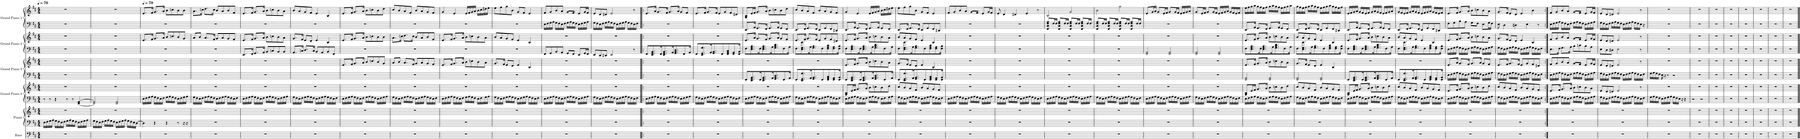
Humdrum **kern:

**kern	**kern	**kern	**kern	**kern	**kern	**kern	**kern	**kern	**kern	**kern
*part6	*part5	*part5	*part4	*part4	*part3	*part3	*part2	*part2	*part1	*part1
*staff11	*staff10	*staff9	*staff8	*staff7	*staff6	*staff5	*staff4	*staff3	*staff2	*staff1
*I"Bass	*I"Piano	*	*I"Grand Piano 4	*	*I"Grand Piano 3	*	*I"Grand Piano 2	*	*I"Grand Piano 1	*
*I'B.	*I'Pno.	*	*I'Pno. 4	*	*I'Pno. 3	*	*I'Pno. 2	*	*I'Pno. 1	*
*clefF4	*clefF4	*clefG2	*clefF4	*clefG2	*clefF4	*clefG2	*clefF4	*clefG2	*clefF4	*clefG2
*k[f#c#]	*k[f#c#]	*k[f#c#]	*k[f#c#]	*k[f#c#]	*k[f#c#]	*k[f#c#]	*k[f#c#]	*k[f#c#]	*k[f#c#]	*k[f#c#]
*M4/4	*M4/4	*M4/4	*M4/4	*M4/4	*M4/4	*M4/4	*M4/4	*M4/4	*M4/4	*M4/4
*MM70	*MM70	*MM70	*MM70	*MM70	*MM70	*MM70	*MM70	*MM70	*MM70	*MM70
=1	=1	=1	=1	=1	=1	=1	=1	=1	=1	=1
1r	16E\LL	1r	8r	1r	1r	1r	1r	1r	1r	1r
.	16F#\	.	.	.	.	.	.	.	.	.
.	16G\	.	8r	.	.	.	.	.	.	.
.	16A\JJ	.	.	.	.	.	.	.	.	.
.	16G\LL	.	4r	.	.	.	.	.	.	.
.	16F#\	.	.	.	.	.	.	.	.	.
.	16E\	.	.	.	.	.	.	.	.	.
.	16F#\JJ	.	.	.	.	.	.	.	.	.
.	16G\LL	.	8r	.	.	.	.	.	.	.
.	16A\	.	.	.	.	.	.	.	.	.
.	16G\	.	8r	.	.	.	.	.	.	.
.	16F#\JJ	.	.	.	.	.	.	.	.	.
.	16E\LL	.	[4FF#/ [4AA/	.	.	.	.	.	.	.
.	16F#\	.	.	.	.	.	.	.	.	.
.	16G\	.	.	.	.	.	.	.	.	.
.	16A\JJ	.	.	.	.	.	.	.	.	.
=2	=2	=2	=2	=2	=2	=2	=2	=2	=2	=2
1r	16G\LL	1r	2FF#/] 2AA/]	1r	1r	1r	1r	1r	1r	1r
.	16F#\	.	.	.	.	.	.	.	.	.
.	16E\	.	.	.	.	.	.	.	.	.
.	16F#\JJ	.	.	.	.	.	.	.	.	.
.	16G\LL	.	.	.	.	.	.	.	.	.
.	16A\	.	.	.	.	.	.	.	.	.
.	16G\	.	.	.	.	.	.	.	.	.
.	16F#\JJ	.	.	.	.	.	.	.	.	.
.	16E\LL	.	2FF#/ 2AA/	.	.	.	.	.	.	.
.	16F#\	.	.	.	.	.	.	.	.	.
.	16G\	.	.	.	.	.	.	.	.	.
.	16A\JJ	.	.	.	.	.	.	.	.	.
.	16G\LL	.	.	.	.	.	.	.	.	.
.	16F#\	.	.	.	.	.	.	.	.	.
.	16E\	.	.	.	.	.	.	.	.	.
.	[16D\JJ	.	.	.	.	.	.	.	.	.
=3	=3	=3	=3	=3	=3	=3	=3	=3	=3	=3
*	*	*	*	*	*	*	*	*	*	*MM70
1r	4D\]	1r	16E\LL	1r	1r	1r	1r	8.e/L	1r	8.e/L
.	.	.	16F#\	.	.	.	.	.	.	.
.	.	.	16G\	.	.	.	.	.	.	.
.	.	.	16A\JJ	.	.	.	.	16f#/Jk	.	16f#/Jk
.	4r	.	16G\LL	.	.	.	.	8.g/L	.	8.g/L
.	.	.	16F#\	.	.	.	.	.	.	.
.	.	.	16E\	.	.	.	.	.	.	.
.	.	.	16F#\JJ	.	.	.	.	16a/Jk	.	16a/Jk
.	4r	.	16G\LL	.	.	.	.	8b/L	.	8b\L
.	.	.	16A\	.	.	.	.	.	.	.
.	.	.	16G\	.	.	.	.	8ccn/	.	8ccn\
.	.	.	16F#\JJ	.	.	.	.	.	.	.
.	8r	.	16E\LL	.	.	.	.	8b/	.	8b\
.	.	.	16F#\	.	.	.	.	.	.	.
.	16r	.	16G\	.	.	.	.	8g/J	.	8b\J
.	16r	.	16A\JJ	.	.	.	.	.	.	.
=4	=4	=4	=4	=4	=4	=4	=4	=4	=4	=4
1r	1r	1r	16G\LL	1r	1r	1r	1r	8a/L	1r	8.a\L
.	.	.	16F#\	.	.	.	.	.	.	.
.	.	.	16E\	.	.	.	.	8b/J	.	.
.	.	.	16F#\JJ	.	.	.	.	.	.	16ccn\Jk
.	.	.	16G\LL	.	.	.	.	8.a/L	.	8.dd\L
.	.	.	16A\	.	.	.	.	.	.	.
.	.	.	16G\	.	.	.	.	.	.	.
.	.	.	16F#\JJ	.	.	.	.	16f#/Jk	.	16cc\Jk
.	.	.	16E\LL	.	.	.	.	8g/L	.	8b/L
.	.	.	16F#\	.	.	.	.	.	.	.
.	.	.	16G\	.	.	.	.	8a/	.	8a/
.	.	.	16A\JJ	.	.	.	.	.	.	.
.	.	.	16G\LL	.	.	.	.	8g/	.	8b/
.	.	.	16F#\	.	.	.	.	.	.	.
.	.	.	16E\	.	.	.	.	8f#/J	.	8f#/J
.	.	.	16F#\JJ	.	.	.	.	.	.	.
=5	=5	=5	=5	=5	=5	=5	=5	=5	=5	=5
1r	1r	1r	16E\LL	1r	1r	1r	8.EE/L	8.e/L	1r	8.e/L
.	.	.	16F#\	.	.	.	.	.	.	.
.	.	.	16G\	.	.	.	.	.	.	.
.	.	.	16A\JJ	.	.	.	16FF#/Jk	16f#/Jk	.	16f#/Jk
.	.	.	16G\LL	.	.	.	8.GG/L	8.g/L	.	8.g/L
.	.	.	16F#\	.	.	.	.	.	.	.
.	.	.	16E\	.	.	.	.	.	.	.
.	.	.	16F#\JJ	.	.	.	16AA/Jk	16a/Jk	.	16a/Jk
.	.	.	16G\LL	.	.	.	8BB/L	8b\L	.	8b\L
.	.	.	16A\	.	.	.	.	.	.	.
.	.	.	16G\	.	.	.	8Cn/	8ccn\	.	8ccn\
.	.	.	16F#\JJ	.	.	.	.	.	.	.
.	.	.	16E\LL	.	.	.	8BB/	8b\	.	8b\
.	.	.	16F#\	.	.	.	.	.	.	.
.	.	.	16G\	.	.	.	8BB/J	8a\J	.	8a\J
.	.	.	16A\JJ	.	.	.	.	.	.	.
=6	=6	=6	=6	=6	=6	=6	=6	=6	=6	=6
1r	1r	1r	16G\LL	1r	1r	1r	8.AA/L	8.g/L	1r	8b/L
.	.	.	16F#\	.	.	.	.	.	.	.
.	.	.	16E\	.	.	.	.	.	.	8a/
.	.	.	16F#\JJ	.	.	.	16Cn/Jk	16f#/Jk	.	.
.	.	.	16G\LL	.	.	.	8.D/L	8e/L	.	8g/
.	.	.	16A\	.	.	.	.	.	.	.
.	.	.	16G\	.	.	.	.	8d/J	.	8f#/J
.	.	.	16F#\JJ	.	.	.	16C/Jk	.	.	.
.	.	.	16E\LL	.	.	.	8BB/L	4e/	.	4e/
.	.	.	16F#\	.	.	.	.	.	.	.
.	.	.	16G\	.	.	.	8AA/	.	.	.
.	.	.	16A\JJ	.	.	.	.	.	.	.
.	.	.	16G\LL	.	.	.	8BB/	4B/	.	4B/
.	.	.	16F#\	.	.	.	.	.	.	.
.	.	.	16E\	.	.	.	8FF#/J	.	.	.
.	.	.	16F#\JJ	.	.	.	.	.	.	.
=7	=7	=7	=7	=7	=7	=7	=7	=7	=7	=7
1r	1r	1r	16E\LL	1r	1r	8.e/L	1r	8.e/L	1r	8.e/L
.	.	.	16F#\	.	.	.	.	.	.	.
.	.	.	16G\	.	.	.	.	.	.	.
.	.	.	16A\JJ	.	.	16f#/Jk	.	16f#/Jk	.	16f#/Jk
.	.	.	16G\LL	.	.	8.g/L	.	8.g/L	.	8.g/L
.	.	.	16F#\	.	.	.	.	.	.	.
.	.	.	16E\	.	.	.	.	.	.	.
.	.	.	16F#\JJ	.	.	16a/Jk	.	16a/Jk	.	16a/Jk
.	.	.	16G\LL	.	.	8b/L	.	8b\L	.	8b\L
.	.	.	16A\	.	.	.	.	.	.	.
.	.	.	16G\	.	.	8ccn/	.	8ccn\	.	8ccn\
.	.	.	16F#\JJ	.	.	.	.	.	.	.
.	.	.	16E\LL	.	.	8b/	.	8b\	.	8b\
.	.	.	16F#\	.	.	.	.	.	.	.
.	.	.	16G\	.	.	8g/J	.	8b\J	.	8dd\J
.	.	.	16A\JJ	.	.	.	.	.	.	.
=8	=8	=8	=8	=8	=8	=8	=8	=8	=8	=8
1r	1r	1r	16G\LL	1r	1r	8a/L	1r	8.a\L	1r	8cc#/L
.	.	.	16F#\	.	.	.	.	.	.	.
.	.	.	16E\	.	.	8b/J	.	.	.	8b/
.	.	.	16F#\JJ	.	.	.	.	16ccn\Jk	.	.
.	.	.	16G\LL	.	.	8.a/L	.	8.dd\L	.	8a/
.	.	.	16A\	.	.	.	.	.	.	.
.	.	.	16G\	.	.	.	.	.	.	8f#/J
.	.	.	16F#\JJ	.	.	16f#/Jk	.	16cc\Jk	.	.
.	.	.	16E\LL	.	.	8g/L	.	8b/L	.	8b/L
.	.	.	16F#\	.	.	.	.	.	.	.
.	.	.	16G\	.	.	8a/	.	8a/	.	8a/
.	.	.	16A\JJ	.	.	.	.	.	.	.
.	.	.	16G\LL	.	.	8g/	.	8b/	.	8g/
.	.	.	16F#\	.	.	.	.	.	.	.
.	.	.	16E\	.	.	8f#/J	.	8f#/J	.	8f#/J
.	.	.	16F#\JJ	.	.	.	.	.	.	.
=9	=9	=9	=9	=9	=9	=9	=9	=9	=9	=9
1r	1r	1r	16E\LL	1r	1r	8.e/L	1r	8.e/L	1r	4g/
.	.	.	16F#\	.	.	.	.	.	.	.
.	.	.	16G\	.	.	.	.	.	.	.
.	.	.	16A\JJ	.	.	16f#/Jk	.	16f#/Jk	.	.
.	.	.	16G\LL	.	.	8.g/L	.	8.g/L	.	4e/
.	.	.	16F#\	.	.	.	.	.	.	.
.	.	.	16E\	.	.	.	.	.	.	.
.	.	.	16F#\JJ	.	.	16a/Jk	.	16a/Jk	.	.
.	.	.	16G\LL	.	.	8b\L	.	8b\L	.	16e/LL
.	.	.	16A\	.	.	.	.	.	.	16f#/
.	.	.	16G\	.	.	8ccn\	.	8ccn\	.	16g/
.	.	.	16F#\JJ	.	.	.	.	.	.	16a/JJ
.	.	.	16E\LL	.	.	8b\	.	8b\	.	16b\LL
.	.	.	16F#\	.	.	.	.	.	.	16cc#\
.	.	.	16G\	.	.	8a\J	.	8a\J	.	16dd#X\
.	.	.	16A\JJ	.	.	.	.	.	.	16ee\JJ
=10	=10	=10	=10	=10	=10	=10	=10	=10	=10	=10
1r	1r	1r	16G\LL	1r	1r	8.g/L	1r	8b/L	1r	8ee\L
.	.	.	16F#\	.	.	.	.	.	.	.
.	.	.	16E\	.	.	.	.	8a/	.	8ff#\
.	.	.	16F#\JJ	.	.	16f#/Jk	.	.	.	.
.	.	.	16G\LL	.	.	8e/L	.	8g/	.	8gg\
.	.	.	16A\	.	.	.	.	.	.	.
.	.	.	16G\	.	.	8d/J	.	8f#/J	.	8b\J
.	.	.	16F#\JJ	.	.	.	.	.	.	.
.	.	.	16E\LL	.	.	4e/	.	4e/	.	8g/L
.	.	.	16F#\	.	.	.	.	.	.	.
.	.	.	16G\	.	.	.	.	.	.	8f#/J
.	.	.	16A\JJ	.	.	.	.	.	.	.
.	.	.	16G\LL	.	.	4B/	.	4B/	.	4e/
.	.	.	16F#\	.	.	.	.	.	.	.
.	.	.	16E\	.	.	.	.	.	.	.
.	.	.	16F#\JJ	.	.	.	.	.	.	.
=11	=11	=11	=11	=11	=11	=11	=11	=11	=11	=11
1r	1r	1r	16E\LL	1r	1r	1r	8FF#/L	1r	16E\LL	8f#/L
.	.	.	16F#\	.	.	.	.	.	16F#\	.
.	.	.	16G\	.	.	.	8GG/	.	16G\	8g/
.	.	.	16A\JJ	.	.	.	.	.	16A\JJ	.
.	.	.	16G\LL	.	.	.	8BB/	.	16G\LL	8b/
.	.	.	16F#\	.	.	.	.	.	16F#\	.
.	.	.	16E\	.	.	.	8AA/J	.	16E\	8a/J
.	.	.	16F#\JJ	.	.	.	.	.	16F#\JJ	.
.	.	.	16G\LL	.	.	.	8GG/L	.	16G\LL	8g/L
.	.	.	16A\	.	.	.	.	.	16A\	.
.	.	.	16G\	.	.	.	8FF#/J	.	16G\	8f#/J
.	.	.	16F#\JJ	.	.	.	.	.	16F#\JJ	.
.	.	.	16E\LL	.	.	.	8EE/L	.	16E\LL	8e/L
.	.	.	16F#\	.	.	.	.	.	16F#\	.
.	.	.	16G\	.	.	.	16GG/L	.	16G\	16g/L
.	.	.	16A\JJ	.	.	.	16FF#/JJ	.	16A\JJ	16f#/JJ
=12	=12	=12	=12	=12	=12	=12	=12	=12	=12	=12
1r	1r	1r	16G\LL	1r	1r	1r	8EE/L	1r	16G\LL	8e/L
.	.	.	16F#\	.	.	.	.	.	16F#\	.
.	.	.	16E\	.	.	.	8DD/	.	16E\	8d/
.	.	.	16F#\JJ	.	.	.	.	.	16F#\JJ	.
.	.	.	16G\LL	.	.	.	8DD#X/J	.	16G\LL	8d#X/J
.	.	.	16A\	.	.	.	.	.	16A\	.
.	.	.	16G\	.	.	.	2EE/	.	16G\	2e/
.	.	.	16F#\JJ	.	.	.	.	.	16F#\JJ	.
.	.	.	16E\LL	.	.	.	.	.	16E\LL	.
.	.	.	16F#\	.	.	.	.	.	16F#\	.
.	.	.	16G\	.	.	.	.	.	16G\	.
.	.	.	16A\JJ	.	.	.	.	.	16A\JJ	.
.	.	.	16G\LL	.	.	.	.	.	16G\LL	.
.	.	.	16F#\	.	.	.	.	.	16F#\	.
.	.	.	16E\	.	.	.	8r	.	16E\	8r
.	.	.	16F#\JJ	.	.	.	.	.	16F#\JJ	.
=13!|:	=13!|:	=13!|:	=13!|:	=13!|:	=13!|:	=13!|:	=13!|:	=13!|:	=13!|:	=13!|:
1r	1r	1r	16E\LL	1r	1r	1r	8FF#/L	1r	1r	8.e/L
.	.	.	16F#\	.	.	.	.	.	.	.
.	.	.	16G\	.	.	.	8.EE/ 8.GG/ 8.BB/	.	.	.
.	.	.	16A\JJ	.	.	.	.	.	.	16a/Jk
.	.	.	16G\LL	.	.	.	.	.	.	8.g/L
.	.	.	16F#\	.	.	.	16FF#/K	.	.	.
.	.	.	16E\	.	.	.	8.EE/ 8.GG/ 8.BB/	.	.	.
.	.	.	16F#\JJ	.	.	.	.	.	.	16f#/Jk
.	.	.	16G\LL	.	.	.	.	.	.	8.g/L
.	.	.	16A\	.	.	.	16AA/K	.	.	.
.	.	.	16G\	.	.	.	8.GG/ 8.BB/ 8.D/	.	.	.
.	.	.	16F#\JJ	.	.	.	.	.	.	16a/Jk
.	.	.	16E\LL	.	.	.	.	.	.	8g/L
.	.	.	16F#\	.	.	.	8FF#/	.	.	.
.	.	.	16G\	.	.	.	.	.	.	8f#/J
.	.	.	16A\JJ	.	.	.	16AA/Jk	.	.	.
=14	=14	=14	=14	=14	=14	=14	=14	=14	=14	=14
1r	1r	1r	16G\LL	1r	1r	1r	8FF#/L	1r	1r	8.e/L
.	.	.	16F#\	.	.	.	.	.	.	.
.	.	.	16E\	.	.	.	8.EE/ 8.GG/ 8.G/	.	.	.
.	.	.	16F#\JJ	.	.	.	.	.	.	16f#/Jk
.	.	.	16G\LL	.	.	.	.	.	.	8.g/L
.	.	.	16A\	.	.	.	16AA/K	.	.	.
.	.	.	16G\	.	.	.	8.GG/ 8.BB/	.	.	.
.	.	.	16F#\JJ	.	.	.	.	.	.	16f#/Jk
.	.	.	16E\LL	.	.	.	.	.	.	8e/L
.	.	.	16F#\	.	.	.	8FF#/	.	.	.
.	.	.	16G\	.	.	.	.	.	.	8g/
.	.	.	16A\JJ	.	.	.	8FF#/ 8AA/ 8C#/	.	.	.
.	.	.	16G\LL	.	.	.	.	.	.	8f#/
.	.	.	16F#\	.	.	.	8FF#/ 8AA/	.	.	.
.	.	.	16E\	.	.	.	.	.	.	8d#X/J
.	.	.	16F#\JJ	.	.	.	16FF#/ 16BB/Jk	.	.	.
=15	=15	=15	=15	=15	=15	=15	=15	=15	=15	=15
1r	1r	1r	16E\LL	1r	8FF#/L	1r	8F#\L	8.e/L	8.EE/L	8G/ 8B/L
.	.	.	16F#\	.	.	.	.	.	.	.
.	.	.	16G\	.	8.EE/ 8.GG/ 8.BB/	.	8.E\ 8.G\ 8.B\	.	.	16e/L
.	.	.	16A\JJ	.	.	.	.	16a/Jk	16AA/Jk	16f#/JJ
.	.	.	16G\LL	.	.	.	.	8.g/L	8.GG/L	8.g/L
.	.	.	16F#\	.	16FF#/K	.	16F#\K	.	.	.
.	.	.	16E\	.	8.EE/ 8.GG/ 8.BB/	.	8.E\ 8.G\ 8.B\	.	.	.
.	.	.	16F#\JJ	.	.	.	.	16f#/Jk	16FF#/Jk	16a/Jk
.	.	.	16G\LL	.	.	.	.	8.g/L	8.GG/L	8b\L
.	.	.	16A\	.	16AA/K	.	16A\K	.	.	.
.	.	.	16G\	.	8.GG/ 8.BB/ 8.D/	.	8.G\ 8.B\ 8.d\	.	.	8ccn\
.	.	.	16F#\JJ	.	.	.	.	16a/Jk	16AA/Jk	.
.	.	.	16E\LL	.	.	.	.	8g/L	8GG/L	8b\
.	.	.	16F#\	.	8FF#/	.	8F#\	.	.	.
.	.	.	16G\	.	.	.	.	8f#/J	8FF#/J	8dd\J
.	.	.	16A\JJ	.	16AA/Jk	.	16A\Jk	.	.	.
=16	=16	=16	=16	=16	=16	=16	=16	=16	=16	=16
1r	1r	1r	16G\LL	1r	8FF#/L	1r	8F#\L	8.e/L	8.EE/L	8cc#/L
.	.	.	16F#\	.	.	.	.	.	.	.
.	.	.	16E\	.	8.EE/ 8.GG/ 8.G/	.	8.E\ 8.G\ 8.g\	.	.	8b/
.	.	.	16F#\JJ	.	.	.	.	16f#/Jk	16FF#/Jk	.
.	.	.	16G\LL	.	.	.	.	8.g/L	8.GG/L	8a/
.	.	.	16A\	.	16AA/K	.	16A\K	.	.	.
.	.	.	16G\	.	8.GG/ 8.BB/	.	8.G\ 8.B\	.	.	8f#/J
.	.	.	16F#\JJ	.	.	.	.	16f#/Jk	16FF#/Jk	.
.	.	.	16E\LL	.	.	.	.	8e/L	8EE/L	8b/L
.	.	.	16F#\	.	8FF#/	.	8F#\	.	.	.
.	.	.	16G\	.	.	.	.	8g/	8GG/	8a/
.	.	.	16A\JJ	.	8FF#/ 8AA/ 8C#/	.	8F#\ 8A\ 8c#\	.	.	.
.	.	.	16G\LL	.	.	.	.	8f#/	8FF#/	8g/
.	.	.	16F#\	.	8FF#/ 8AA/	.	8F#\ 8A\	.	.	.
.	.	.	16E\	.	.	.	.	8d#X/J	8DD#X/J	8f#/J
.	.	.	16F#\JJ	.	16FF#/ 16BB/Jk	.	16F#\ 16B\Jk	.	.	.
=17	=17	=17	=17	=17	=17	=17	=17	=17	=17	=17
1r	1r	1r	16E\LL	8G/ 8B/L	8FF#/L	8.e/L	8F#\L	8.e/L	8.EE/L	4g/
.	.	.	16F#\	.	.	.	.	.	.	.
.	.	.	16G\	16e/L	8.EE/ 8.GG/ 8.BB/	.	8.E\ 8.G\ 8.B\	.	.	.
.	.	.	16A\JJ	16f#/JJ	.	16f#/Jk	.	16f#/Jk	16AA/Jk	.
.	.	.	16G\LL	8.g/L	.	8.g/L	.	8.g/L	8.GG/L	4e/
.	.	.	16F#\	.	16FF#/K	.	16F#\K	.	.	.
.	.	.	16E\	.	8.EE/ 8.GG/ 8.BB/	.	8.E\ 8.G\ 8.B\	.	.	.
.	.	.	16F#\JJ	16a/Jk	.	16a/Jk	.	16a/Jk	16FF#/Jk	.
.	.	.	16G\LL	8b\L	.	8b\L	.	8b\L	8.GG/L	16e/LL
.	.	.	16A\	.	16AA/K	.	16A\K	.	.	16f#/
.	.	.	16G\	8ccn\	8.GG/ 8.BB/ 8.D/	8ccn\	8.G\ 8.B\ 8.d\	8ccn\	.	16g/
.	.	.	16F#\JJ	.	.	.	.	.	16AA/Jk	16a/JJ
.	.	.	16E\LL	8b\	.	8b\	.	8b\	8GG/L	16b\LL
.	.	.	16F#\	.	8FF#/	.	8F#\	.	.	16cc#\
.	.	.	16G\	8dd\J	.	8a\J	.	8a\J	8FF#/J	16dd#X\
.	.	.	16A\JJ	.	16AA/Jk	.	16A\Jk	.	.	16ee\JJ
=18	=18	=18	=18	=18	=18	=18	=18	=18	=18	=18
1r	1r	1r	16G\LL	8cc#/L	8FF#/L	8.g/L	8F#\L	8b/L	8.EE/L	8ee\L
.	.	.	16F#\	.	.	.	.	.	.	.
.	.	.	16E\	8b/	8.EE/ 8.GG/ 8.G/	.	8.E\ 8.G\ 8.g\	8a/	.	8ff#\
.	.	.	16F#\JJ	.	.	16f#/Jk	.	.	16FF#/Jk	.
.	.	.	16G\LL	8a/	.	8e/L	.	8g/	8.GG/L	8gg\
.	.	.	16A\	.	16AA/K	.	16A\K	.	.	.
.	.	.	16G\	8f#/J	8.GG/ 8.BB/	8d/J	8.G\ 8.B\	8f#/J	.	8b\J
.	.	.	16F#\JJ	.	.	.	.	.	16FF#/Jk	.
.	.	.	16E\LL	8b/L	.	4e/	.	4e/	8EE/L	8g/L
.	.	.	16F#\	.	8FF#/	.	8F#\	.	.	.
.	.	.	16G\	8a/	.	.	.	.	8GG/	8f#/J
.	.	.	16A\JJ	.	8FF#/ 8AA/ 8C#/	.	8F#\ 8A\ 8c#\	.	.	.
.	.	.	16G\LL	8g/	.	4B/	.	4B/	8FF#/	4e/
.	.	.	16F#\	.	8FF#/ 8AA/	.	8F#\ 8A\	.	.	.
.	.	.	16E\	8f#/J	.	.	.	.	8DD#X/J	.
.	.	.	16F#\JJ	.	16FF#/ 16BB/Jk	.	16F#\ 16B\Jk	.	.	.
=19	=19	=19	=19	=19	=19	=19	=19	=19	=19	=19
1r	1r	1r	16E\LL	1r	1r	1r	1r	1r	1r	8f#/L
.	.	.	16F#\	.	.	.	.	.	.	.
.	.	.	16G\	.	.	.	.	.	.	8g/
.	.	.	16A\JJ	.	.	.	.	.	.	.
.	.	.	16G\LL	.	.	.	.	.	.	8b/
.	.	.	16F#\	.	.	.	.	.	.	.
.	.	.	16E\	.	.	.	.	.	.	8a/J
.	.	.	16F#\JJ	.	.	.	.	.	.	.
.	.	.	16G\LL	.	.	.	.	.	.	8g/L
.	.	.	16A\	.	.	.	.	.	.	.
.	.	.	16G\	.	.	.	.	.	.	8f#/J
.	.	.	16F#\JJ	.	.	.	.	.	.	.
.	.	.	16E\LL	.	.	.	.	.	.	8e/L
.	.	.	16F#\	.	.	.	.	.	.	.
.	.	.	16G\	.	.	.	.	.	.	16g/L
.	.	.	16A\JJ	.	.	.	.	.	.	16f#/JJ
=20	=20	=20	=20	=20	=20	=20	=20	=20	=20	=20
1r	1r	1r	16G\LL	1r	1r	1r	1r	1r	1r	8e/
.	.	.	16F#\	.	.	.	.	.	.	.
.	.	.	16E\	.	.	.	.	.	.	4d/
.	.	.	16F#\JJ	.	.	.	.	.	.	.
.	.	.	16G\LL	.	.	.	.	.	.	.
.	.	.	16A\	.	.	.	.	.	.	.
.	.	.	16G\	.	.	.	.	.	.	4d#X/
.	.	.	16F#\JJ	.	.	.	.	.	.	.
.	.	.	16E\LL	.	.	.	.	.	.	.
.	.	.	16F#\	.	.	.	.	.	.	.
.	.	.	16G\	.	.	.	.	.	.	4e/
.	.	.	16A\JJ	.	.	.	.	.	.	.
.	.	.	16G\LL	.	.	.	.	.	.	.
.	.	.	16F#\	.	.	.	.	.	.	.
.	.	.	16E\	.	.	.	.	.	.	8r
.	.	.	16F#\JJ	.	.	.	.	.	.	.
=21	=21	=21	=21	=21	=21	=21	=21	=21	=21	=21
1r	1r	1r	16E\LL	1r	1r	1r	1r	1r	8FF#/ 8C#/ 8F#/ 8A/L	2B/
.	.	.	16F#\	.	.	.	.	.	.	.
.	.	.	16G\	.	.	.	.	.	16F#/L	.
.	.	.	16A\JJ	.	.	.	.	.	16F#/JJ	.
.	.	.	16G\LL	.	.	.	.	.	8FF#/ 8C#/ 8F#/ 8A/L	.
.	.	.	16F#\	.	.	.	.	.	.	.
.	.	.	16E\	.	.	.	.	.	16F#/L	.
.	.	.	16F#\JJ	.	.	.	.	.	16F#/JJ	.
.	.	.	16G\LL	.	.	.	.	.	8FF#/ 8C#/ 8F#/ 8A/L	2g/
.	.	.	16A\	.	.	.	.	.	.	.
.	.	.	16G\	.	.	.	.	.	16F#/L	.
.	.	.	16F#\JJ	.	.	.	.	.	16F#/JJ	.
.	.	.	16E\LL	.	.	.	.	.	8FF#/ 8C#/ 8F#/ 8A/L	.
.	.	.	16F#\	.	.	.	.	.	.	.
.	.	.	16G\	.	.	.	.	.	16F#/L	.
.	.	.	16A\JJ	.	.	.	.	.	16F#/JJ	.
=22	=22	=22	=22	=22	=22	=22	=22	=22	=22	=22
1r	1r	1r	16G\LL	1r	1r	1r	1r	1r	8FF#/ 8C#/ 8F#/ 8A/L	2b\
.	.	.	16F#\	.	.	.	.	.	.	.
.	.	.	16E\	.	.	.	.	.	16F#/L	.
.	.	.	16F#\JJ	.	.	.	.	.	16F#/JJ	.
.	.	.	16G\LL	.	.	.	.	.	8FF#/ 8C#/ 8F#/ 8A/L	.
.	.	.	16A\	.	.	.	.	.	.	.
.	.	.	16G\	.	.	.	.	.	16F#/L	.
.	.	.	16F#\JJ	.	.	.	.	.	16F#/JJ	.
.	.	.	16E\LL	.	.	.	.	.	8FF#/ 8C#/ 8F#/ 8A/L	2gg\
.	.	.	16F#\	.	.	.	.	.	.	.
.	.	.	16G\	.	.	.	.	.	16F#/L	.
.	.	.	16A\JJ	.	.	.	.	.	16F#/JJ	.
.	.	.	16G\LL	.	.	.	.	.	8FF#/ 8C#/ 8F#/ 8A/L	.
.	.	.	16F#\	.	.	.	.	.	.	.
.	.	.	16E\	.	.	.	.	.	16F#/L	.
.	.	.	16F#\JJ	.	.	.	.	.	16F#/JJ	.
=23	=23	=23	=23	=23	=23	=23	=23	=23	=23	=23
1r	1r	1r	16E\LL	1r	1r	1r	2FF#/ 2AA/	1r	1r	8e/L
.	.	.	16F#\	.	.	.	.	.	.	.
.	.	.	16G\	.	.	.	.	.	.	16g/L
.	.	.	16A\JJ	.	.	.	.	.	.	16a/JJ
.	.	.	16G\LL	.	.	.	.	.	.	8g/L
.	.	.	16F#\	.	.	.	.	.	.	.
.	.	.	16E\	.	.	.	.	.	.	16e/L
.	.	.	16F#\JJ	.	.	.	.	.	.	16f#/JJ
.	.	.	16G\LL	.	.	.	2FF#/ 2AA/	.	.	8g/L
.	.	.	16A\	.	.	.	.	.	.	.
.	.	.	16G\	.	.	.	.	.	.	16g/L
.	.	.	16F#\JJ	.	.	.	.	.	.	16f#/JJ
.	.	.	16E\LL	.	.	.	.	.	.	16e/LL
.	.	.	16F#\	.	.	.	.	.	.	16f#/
.	.	.	16G\	.	.	.	.	.	.	16g/
.	.	.	16A\JJ	.	.	.	.	.	.	16a/JJ
=24	=24	=24	=24	=24	=24	=24	=24	=24	=24	=24
1r	1r	1r	16G\LL	1r	1r	1r	2FF#/ 2AA/	1r	1r	8g/L
.	.	.	16F#\	.	.	.	.	.	.	.
.	.	.	16E\	.	.	.	.	.	.	16e/L
.	.	.	16F#\JJ	.	.	.	.	.	.	16f#/JJ
.	.	.	16G\LL	.	.	.	.	.	.	8g/L
.	.	.	16A\	.	.	.	.	.	.	.
.	.	.	16G\	.	.	.	.	.	.	16g/L
.	.	.	16F#\JJ	.	.	.	.	.	.	16f#/JJ
.	.	.	16E\LL	.	.	.	2FF#/ 2AA/	.	.	16e/LL
.	.	.	16F#\	.	.	.	.	.	.	16f#/
.	.	.	16G\	.	.	.	.	.	.	16g/
.	.	.	16A\JJ	.	.	.	.	.	.	16a/JJ
.	.	.	16G\LL	.	.	.	.	.	.	16g/LL
.	.	.	16F#\	.	.	.	.	.	.	16f#/
.	.	.	16E\	.	.	.	.	.	.	16e/
.	.	.	16F#\JJ	.	.	.	.	.	.	16f#/JJ
=25	=25	=25	=25	=25	=25	=25	=25	=25	=25	=25
1r	1r	1r	16E\LL	8G/ 8B/L	2FF#/ 2AA/	8.e/L	8F#\L	8.e/L	8.EE/L	16ee\LL
.	.	.	16F#\	.	.	.	.	.	.	16ff#\
.	.	.	16G\	16e/L	.	.	8.E\ 8.G\ 8.B\	.	.	16gg\
.	.	.	16A\JJ	16f#/JJ	.	16f#/Jk	.	16f#/Jk	16AA/Jk	16aa\JJ
.	.	.	16G\LL	8.g/L	.	8.g/L	.	8.g/L	8.GG/L	16gg\LL
.	.	.	16F#\	.	.	.	16F#\K	.	.	16ff#\
.	.	.	16E\	.	.	.	8.E\ 8.G\ 8.B\	.	.	16ee\
.	.	.	16F#\JJ	16a/Jk	.	16a/Jk	.	16a/Jk	16FF#/Jk	16ff#\JJ
.	.	.	16G\LL	8b\L	2FF#/ 2AA/	8b\L	.	8b\L	8.GG/L	16gg\LL
.	.	.	16A\	.	.	.	16A\K	.	.	16aa\
.	.	.	16G\	8ccn\	.	8ccn\	8.G\ 8.B\ 8.d\	8ccn\	.	16gg\
.	.	.	16F#\JJ	.	.	.	.	.	16AA/Jk	16ff#\JJ
.	.	.	16E\LL	8b\	.	8b\	.	8b\	8GG/L	16ee\LL
.	.	.	16F#\	.	.	.	8F#\	.	.	16ff#\
.	.	.	16G\	8dd\J	.	8a\J	.	8a\J	8FF#/J	16gg\
.	.	.	16A\JJ	.	.	.	16A\Jk	.	.	16aa\JJ
=26	=26	=26	=26	=26	=26	=26	=26	=26	=26	=26
1r	1r	1r	16G\LL	8cc#/L	2FF#/ 2AA/	8.g/L	8F#\L	8b/L	8.EE/L	16gg\LL
.	.	.	16F#\	.	.	.	.	.	.	16ff#\
.	.	.	16E\	8b/	.	.	8.E\ 8.G\ 8.g\	8a/	.	16ee\
.	.	.	16F#\JJ	.	.	16f#/Jk	.	.	16FF#/Jk	16ff#\JJ
.	.	.	16G\LL	8a/	.	8e/L	.	8g/	8.GG/L	16gg\LL
.	.	.	16A\	.	.	.	16A\K	.	.	16aa\
.	.	.	16G\	8f#/J	.	8d/J	8.G\ 8.B\	8f#/J	.	16gg\
.	.	.	16F#\JJ	.	.	.	.	.	16FF#/Jk	16ff#\JJ
.	.	.	16E\LL	8b/L	2FF#/ 2AA/	4e/	.	4e/	8EE/L	16ee\LL
.	.	.	16F#\	.	.	.	8F#\	.	.	16ff#\
.	.	.	16G\	8a/	.	.	.	.	8GG/	16gg\
.	.	.	16A\JJ	.	.	.	8F#\ 8A\ 8c#\	.	.	16aa\JJ
.	.	.	16G\LL	8g/	.	4B/	.	4B/	8FF#/	16gg\LL
.	.	.	16F#\	.	.	.	8F#\ 8A\	.	.	16ff#\
.	.	.	16E\	8f#/J	.	.	.	.	8DD#X/J	16ee\
.	.	.	16F#\JJ	.	.	.	16F#\ 16B\Jk	.	.	16ff#\JJ
=27	=27	=27	=27	=27	=27	=27	=27	=27	=27	=27
1r	1r	1r	16E\LL	8G/ 8B/L	8FF#/L	1r	8F#\L	8.e/L	8.EE/L	16e/LL
.	.	.	16F#\	.	.	.	.	.	.	16f#/
.	.	.	16G\	16e/L	8.EE/ 8.GG/ 8.BB/	.	8.E\ 8.G\ 8.B\	.	.	16g/
.	.	.	16A\JJ	16f#/JJ	.	.	.	16f#/Jk	16AA/Jk	16a/JJ
.	.	.	16G\LL	8.g/L	.	.	.	8.g/L	8.GG/L	16g/LL
.	.	.	16F#\	.	16FF#/K	.	16F#\K	.	.	16f#/
.	.	.	16E\	.	8.EE/ 8.GG/ 8.BB/	.	8.E\ 8.G\ 8.B\	.	.	16e/
.	.	.	16F#\JJ	16a/Jk	.	.	.	16a/Jk	16FF#/Jk	16f#/JJ
.	.	.	16G\LL	8b\L	.	.	.	8b\L	8.GG/L	16g/LL
.	.	.	16A\	.	16AA/K	.	16A\K	.	.	16a/
.	.	.	16G\	8ccn\	8.GG/ 8.BB/ 8.D/	.	8.G\ 8.B\ 8.d\	8ccn\	.	16g/
.	.	.	16F#\JJ	.	.	.	.	.	16AA/Jk	16f#/JJ
.	.	.	16E\LL	8b\	.	.	.	8b\	8GG/L	16e/LL
.	.	.	16F#\	.	8FF#/	.	8F#\	.	.	16f#/
.	.	.	16G\	8dd\J	.	.	.	8a\J	8FF#/J	16g/
.	.	.	16A\JJ	.	16AA/Jk	.	16A\Jk	.	.	16a/JJ
=28	=28	=28	=28	=28	=28	=28	=28	=28	=28	=28
1r	1r	1r	16G\LL	8cc#/L	8FF#/L	1r	8F#\L	8b/L	8.EE/L	16g/LL
.	.	.	16F#\	.	.	.	.	.	.	16f#/
.	.	.	16E\	8b/	8.EE/ 8.GG/ 8.G/	.	8.E\ 8.G\ 8.g\	8a/	.	16e/
.	.	.	16F#\JJ	.	.	.	.	.	16FF#/Jk	16f#/JJ
.	.	.	16G\LL	8a/	.	.	.	8g/	8.GG/L	16g/LL
.	.	.	16A\	.	16AA/K	.	16A\K	.	.	16a/
.	.	.	16G\	8f#/J	8.GG/ 8.BB/	.	8.G\ 8.B\	8f#/J	.	16g/
.	.	.	16F#\JJ	.	.	.	.	.	16FF#/Jk	16f#/JJ
.	.	.	16E\LL	8b/L	.	.	.	4e/	8EE/L	16e/LL
.	.	.	16F#\	.	8FF#/	.	8F#\	.	.	16f#/
.	.	.	16G\	8a/	.	.	.	.	8GG/	16g/
.	.	.	16A\JJ	.	8FF#/ 8AA/ 8C#/	.	8F#\ 8A\ 8c#\	.	.	16a/JJ
.	.	.	16G\LL	8g/	.	.	.	4B/	8FF#/	16g/LL
.	.	.	16F#\	.	8FF#/ 8AA/	.	8F#\ 8A\	.	.	16f#/
.	.	.	16E\	8f#/J	.	.	.	.	8DD#X/J	16e/
.	.	.	16F#\JJ	.	16FF#/ 16BB/Jk	.	16F#\ 16B\Jk	.	.	16f#/JJ
=29	=29	=29	=29	=29	=29	=29	=29	=29	=29	=29
1r	1r	1r	16E\LL	8.e/L	16E\LL	8.e/L	16E\LL	8.e/L	8F#\L	8.e/L
.	.	.	16F#\	.	16F#\	.	16F#\	.	.	.
.	.	.	16G\	.	16G\	.	16G\	.	8G\	.
.	.	.	16A\JJ	16f#/Jk	16A\JJ	16a/Jk	16A\JJ	16f#/Jk	.	16f#/Jk
.	.	.	16G\LL	8.g/L	16G\LL	8.g/L	16G\LL	8.g/L	8B\	8.g/L
.	.	.	16F#\	.	16F#\	.	16F#\	.	.	.
.	.	.	16E\	.	16E\	.	16E\	.	8A\J	.
.	.	.	16F#\JJ	16a/Jk	16F#\JJ	16f#/Jk	16F#\JJ	16a/Jk	.	16a/Jk
.	.	.	16G\LL	8b\L	16G\LL	8.g/L	16G\LL	8b\L	8G\L	8b\L
.	.	.	16A\	.	16A\	.	16A\	.	.	.
.	.	.	16G\	8ccn\	16G\	.	16G\	8ccn\	8F#\J	8ccn\
.	.	.	16F#\JJ	.	16F#\JJ	16a/Jk	16F#\JJ	.	.	.
.	.	.	16E\LL	8b\	16E\LL	8g/L	16E\LL	8b\	8E\L	8b\
.	.	.	16F#\	.	16F#\	.	16F#\	.	.	.
.	.	.	16G\	8dd\J	16G\	8f#/J	16G\	8a\J	16G\L	8a\J
.	.	.	16A\JJ	.	16A\JJ	.	16A\JJ	.	16F#\JJ	.
=30	=30	=30	=30	=30	=30	=30	=30	=30	=30	=30
1r	1r	1r	16G\LL	8cc#/L	16G\LL	8.e/L	16G\LL	8.g/L	8E\	8.g/L
.	.	.	16F#\	.	16F#\	.	16F#\	.	.	.
.	.	.	16E\	8b/	16E\	.	16E\	.	4D\	.
.	.	.	16F#\JJ	.	16F#\JJ	16f#/Jk	16F#\JJ	16f#/Jk	.	16f#/Jk
.	.	.	16G\LL	8a/	16G\LL	8.g/L	16G\LL	8e/L	.	8e/L
.	.	.	16A\	.	16A\	.	16A\	.	.	.
.	.	.	16G\	8f#/J	16G\	.	16G\	8d/J	4D#X\	8d/J
.	.	.	16F#\JJ	.	16F#\JJ	16f#/Jk	16F#\JJ	.	.	.
.	.	.	16E\LL	8b/L	16E\LL	8e/L	16E\LL	4e/	.	4e/
.	.	.	16F#\	.	16F#\	.	16F#\	.	.	.
.	.	.	16G\	8a/	16G\	8g/	16G\	.	4E\	.
.	.	.	16A\JJ	.	16A\JJ	.	16A\JJ	.	.	.
.	.	.	16G\LL	8g/	16G\LL	8f#/	16G\LL	4B/	.	4b\
.	.	.	16F#\	.	16F#\	.	16F#\	.	.	.
.	.	.	16E\	8f#/J	16E\	8d#X/J	16E\	.	8r	.
.	.	.	16F#\JJ	.	16F#\JJ	.	16F#\JJ	.	.	.
=31:|!	=31:|!	=31:|!	=31:|!	=31:|!	=31:|!	=31:|!	=31:|!	=31:|!	=31:|!	=31:|!
1r	1r	1r	16E\LL	8.e/L	16E\LL	8f#/L	8.E\L	8f#/L	16E\LL	8f#/L
.	.	.	16F#\	.	16F#\	.	.	.	16F#\	.
.	.	.	16G\	.	16G\	8g/	.	8g/	16G\	8g/
.	.	.	16A\JJ	16f#/Jk	16A\JJ	.	16F#\Jk	.	16A\JJ	.
.	.	.	16G\LL	8.g/L	16G\LL	8b/	8.G\L	8b/	16G\LL	8b/
.	.	.	16F#\	.	16F#\	.	.	.	16F#\	.
.	.	.	16E\	.	16E\	8a/J	.	8a/J	16E\	8a/J
.	.	.	16F#\JJ	16a/Jk	16F#\JJ	.	16A\Jk	.	16F#\JJ	.
.	.	.	16G\LL	8b\L	16G\LL	8g/L	8B\L	8g/L	16G\LL	8g/L
.	.	.	16A\	.	16A\	.	.	.	16A\	.
.	.	.	16G\	8ccn\	16G\	8f#/J	8cn\	8f#/J	16G\	8f#/J
.	.	.	16F#\JJ	.	16F#\JJ	.	.	.	16F#\JJ	.
.	.	.	16E\LL	8b\	16E\LL	8e/L	8B\	8e/L	16E\LL	8e/L
.	.	.	16F#\	.	16F#\	.	.	.	16F#\	.
.	.	.	16G\	8a\J	16G\	16g/L	8A\J	16g/L	16G\	16g/L
.	.	.	16A\JJ	.	16A\JJ	16f#/JJ	.	16f#/JJ	16A\JJ	16f#/JJ
=32	=32	=32	=32	=32	=32	=32	=32	=32	=32	=32
1r	1r	1r	16G\LL	8e/L	16G\LL	8e/L	8E\L	8e/L	16G\LL	8e/L
.	.	.	16F#\	.	16F#\	.	.	.	16F#\	.
.	.	.	16E\	8d/	16E\	8d/	8D\	8d/	16E\	8d/
.	.	.	16F#\JJ	.	16F#\JJ	.	.	.	16F#\JJ	.
.	.	.	16G\LL	8d#X/J	16G\LL	8d#X/J	8D#X\J	8d#X/J	16G\LL	8d#X/J
.	.	.	16A\	.	16A\	.	.	.	16A\	.
.	.	.	16G\	2e/	16G\	2e/	2E\	2e/	16G\	2e/
.	.	.	16F#\JJ	.	16F#\JJ	.	.	.	16F#\JJ	.
.	.	.	16E\LL	.	16E\LL	.	.	.	16E\LL	.
.	.	.	16F#\	.	16F#\	.	.	.	16F#\	.
.	.	.	16G\	.	16G\	.	.	.	16G\	.
.	.	.	16A\JJ	.	16A\JJ	.	.	.	16A\JJ	.
.	.	.	16G\LL	.	16G\LL	.	.	.	16G\LL	.
.	.	.	16F#\	.	16F#\	.	.	.	16F#\	.
.	.	.	16E\	8r	16E\	8r	8r	8r	16E\JJ	8r
.	.	.	16F#\JJ	.	16F#\JJ	.	.	.	16r	.
=33	=33	=33	=33	=33	=33	=33	=33	=33	=33	=33
1r	1r	1r	16G\LL	1r	16G\LL	1r	1r	1r	1r	1r
.	.	.	16A\	.	16A\	.	.	.	.	.
.	.	.	16G\	.	16G\	.	.	.	.	.
.	.	.	16F#\JJ	.	16F#\JJ	.	.	.	.	.
.	.	.	16E\LL	.	16E\	.	.	.	.	.
.	.	.	16F#\	.	16r	.	.	.	.	.
.	.	.	16G\	.	8r	.	.	.	.	.
.	.	.	16A\JJ	.	.	.	.	.	.	.
.	.	.	16G\LL	.	2r	.	.	.	.	.
.	.	.	16F#\	.	.	.	.	.	.	.
.	.	.	16E\JJ	.	.	.	.	.	.	.
.	.	.	16r	.	.	.	.	.	.	.
.	.	.	4r	.	.	.	.	.	.	.
=34	=34	=34	=34	=34	=34	=34	=34	=34	=34	=34
1r	1r	1r	2r	1r	1r	1r	1r	1r	1r	1r
.	.	.	2r	.	.	.	.	.	.	.
=35	=35	=35	=35	=35	=35	=35	=35	=35	=35	=35
1r	1r	1r	1r	1r	1r	1r	1r	1r	1r	1r
=36	=36	=36	=36	=36	=36	=36	=36	=36	=36	=36
1r	1r	1r	1r	1r	1r	1r	1r	1r	1r	1r
=37	=37	=37	=37	=37	=37	=37	=37	=37	=37	=37
1r	1r	1r	1r	1r	1r	1r	1r	1r	1r	1r
=38	=38	=38	=38	=38	=38	=38	=38	=38	=38	=38
1r	1r	1r	1r	1r	1r	1r	1r	1r	1r	1r
=39	=39	=39	=39	=39	=39	=39	=39	=39	=39	=39
1r	1r	1r	1r	1r	1r	1r	1r	1r	1r	1r
=40	=40	=40	=40	=40	=40	=40	=40	=40	=40	=40
1r	1r	1r	1r	1r	1r	1r	1r	1r	1r	1r
==	==	==	==	==	==	==	==	==	==	==
*-	*-	*-	*-	*-	*-	*-	*-	*-	*-	*-
